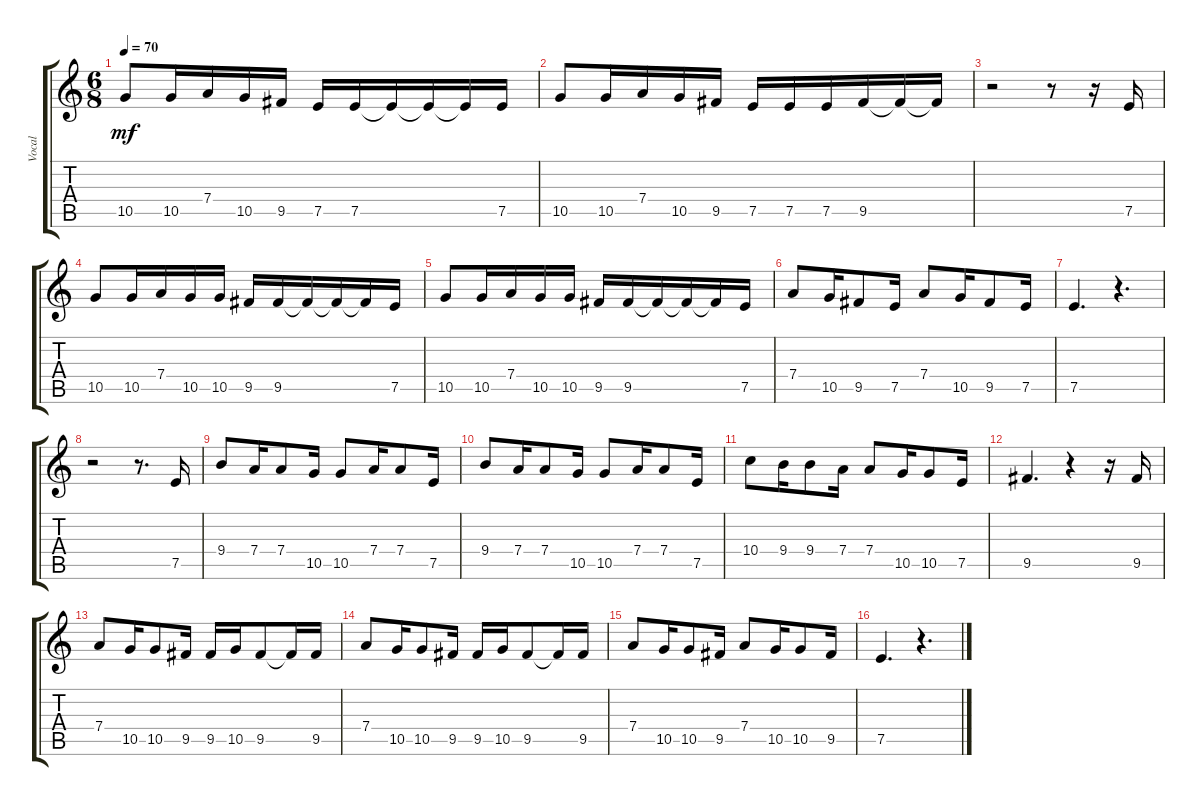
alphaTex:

\track ("Vocal" "Vocal") {instrument acousticguitarsteel}
\staff {score tabs}
\tuning (E4 B3 G3 D3 A2 E2) {hide}
\ts (6 8)
\tempo 70
\clef g2
\ks c
10.5.8{dy mf} 10.5.16 7.4.16 10.5.16 9.5.16 7.5.16 7.5.16 7.5{t}.16 7.5{t}.16 7.5{t}.16 7.5.16 |
10.5.8 10.5.16 7.4.16 10.5.16 9.5.16 7.5.16 7.5.16 7.5.16 9.5.16 9.5{t}.16 9.5{t}.16 |
r.2 r.8 r.16 7.5.16 |
10.5.8 10.5.16 7.4.16 10.5.16 10.5.16 9.5.16 9.5.16 9.5{t}.16 9.5{t}.16 9.5{t}.16 7.5.16 |
10.5.8 10.5.16 7.4.16 10.5.16 10.5.16 9.5.16 9.5.16 9.5{t}.16 9.5{t}.16 9.5{t}.16 7.5.16 |
7.4.8 10.5.16 9.5.8 7.5.16 7.4.8 10.5.16 9.5.8 7.5.16 |
7.5.4{d} r.4{d} |
r.2 r.8{d} 7.5.16 |
9.4.8 7.4.16 7.4.8 10.5.16 10.5.8 7.4.16 7.4.8 7.5.16 |
9.4.8 7.4.16 7.4.8 10.5.16 10.5.8 7.4.16 7.4.8 7.5.16 |
10.4.8 9.4.16 9.4.8 7.4.16 7.4.8 10.5.16 10.5.8 7.5.16 |
9.5.4{d} r.4 r.16 9.5.16 |
7.4.8 10.5.16 10.5.8 9.5.16 9.5.16 10.5.16 9.5.8 9.5{t}.16 9.5.16 |
7.4.8 10.5.16 10.5.8 9.5.16 9.5.16 10.5.16 9.5.8 9.5{t}.16 9.5.16 |
7.4.8 10.5.16 10.5.8 9.5.16 7.4.8 10.5.16 10.5.8 9.5.16 |
7.5.4{d} r.4{d}
